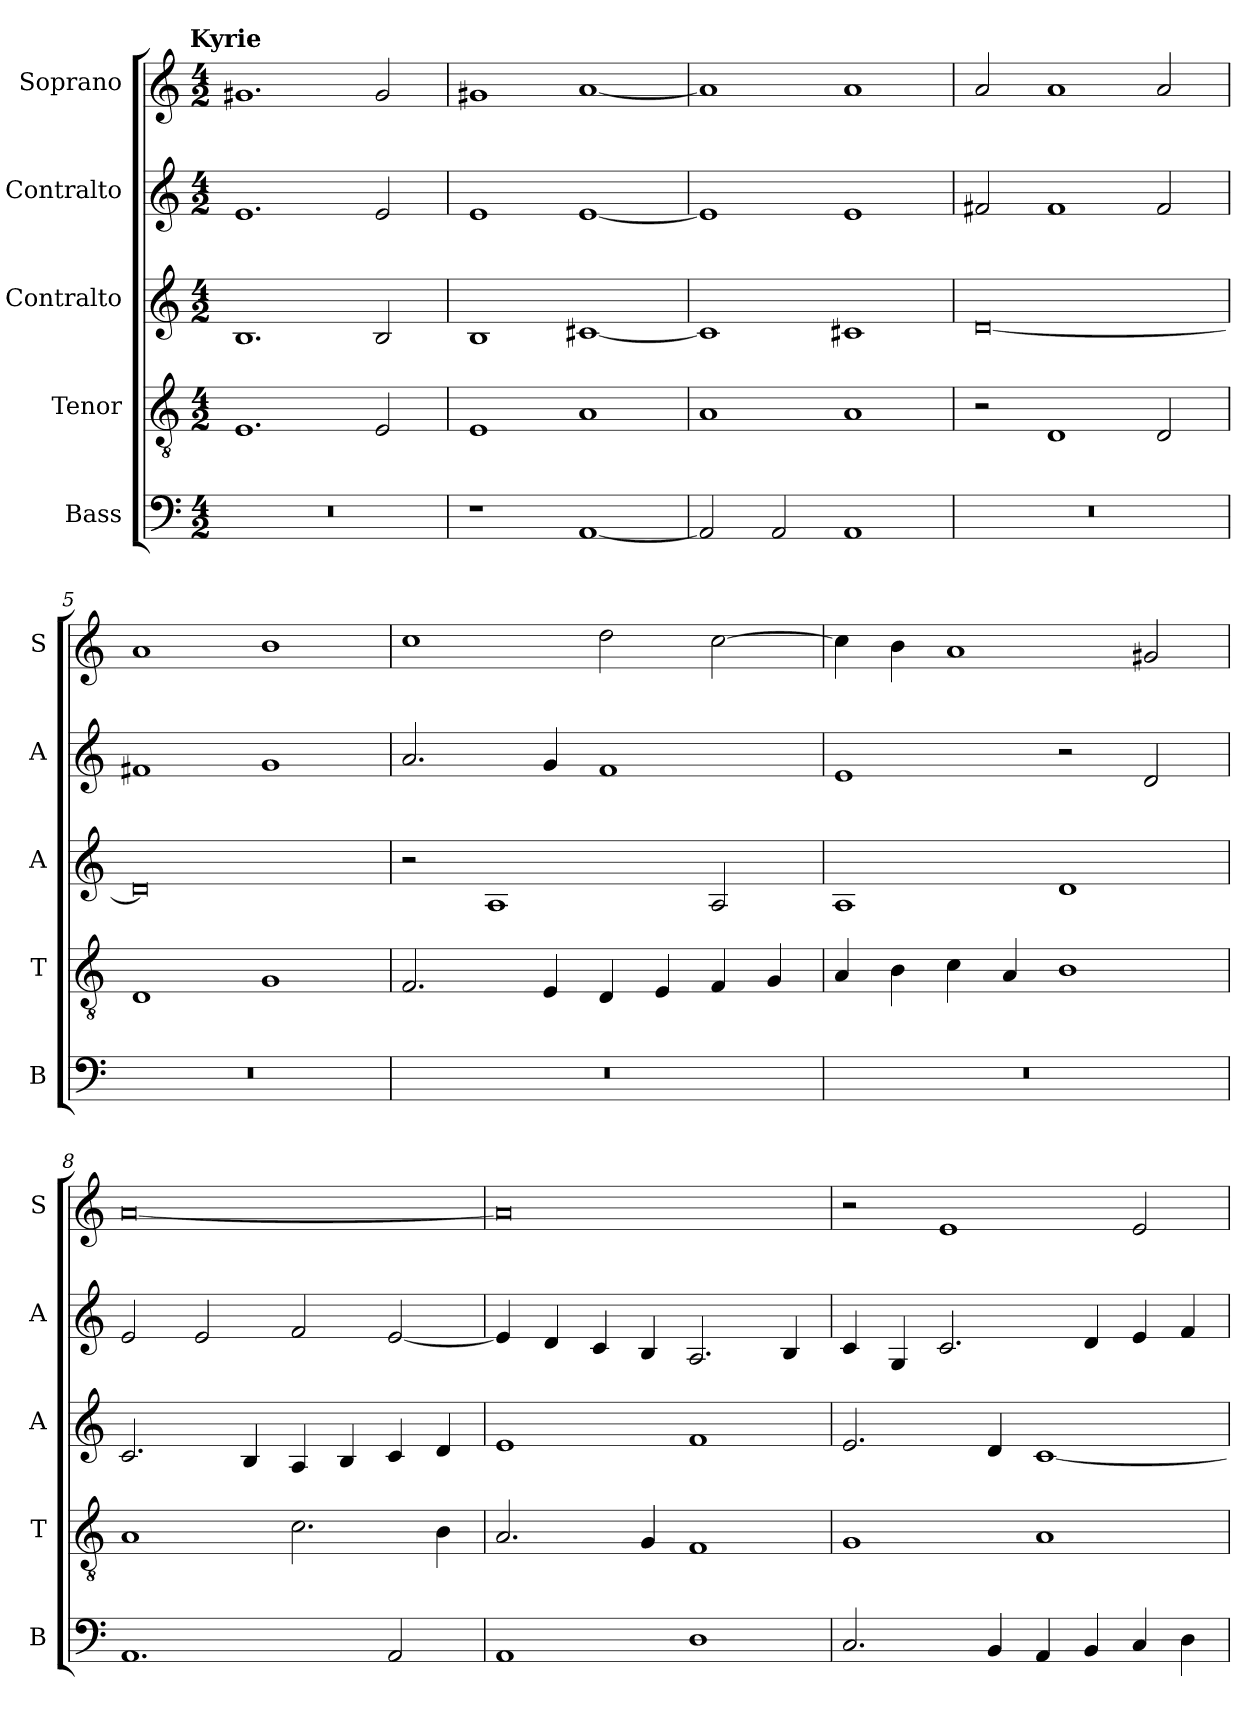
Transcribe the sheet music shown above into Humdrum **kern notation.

**kern	**kern	**kern	**kern	**kern
*part5	*part4	*part3	*part2	*part1
*staff5	*staff4	*staff3	*staff2	*staff1
*I"Bass	*I"Tenor	*I"Contralto	*I"Contralto	*I"Soprano
*I'B	*I'T	*I'A	*I'A	*I'S
*clefF4	*clefGv2	*clefG2	*clefG2	*clefG2
*k[]	*k[]	*k[]	*k[]	*k[]
*E:phr	*E:phr	*E:phr	*E:phr	*E:phr
!!LO:TX:omd:t=Kyrie
*M4/2	*M4/2	*M4/2	*M4/2	*M4/2
=1	=1	=1	=1	=1
0r	1.E	1.B	1.e	1.g#X
.	2E	2B	2e	2g#
=2	=2	=2	=2	=2
1r	1E	1B	1e	1g#X
[1AA	1A	[1c#X	[1e	[1a
=3	=3	=3	=3	=3
2AA]	1A	1c#]	1e]	1a]
2AA	.	.	.	.
1AA	1A	1c#X	1e	1a
=4	=4	=4	=4	=4
0r	2r	[0d	2f#X	2a
.	1D	.	1f#	1a
.	2D	.	2f#	2a
=5	=5	=5	=5	=5
0r	1D	0d]	1f#X	1a
.	1G	.	1g	1b
=6	=6	=6	=6	=6
0r	2.F	2r	2.a	1cc
.	.	1A	.	.
.	4E	.	4g	.
.	4D	.	1f	2dd
.	4E	.	.	.
.	4F	2A	.	[2cc
.	4G	.	.	.
=7	=7	=7	=7	=7
0r	4A	1A	1e	4cc]
.	4B	.	.	4b
.	4c	.	.	1a
.	4A	.	.	.
.	1B	1d	2r	.
.	.	.	2d	2g#X
=8	=8	=8	=8	=8
1.AA	1A	2.c	2e	[0a
.	.	.	2e	.
.	.	4B	.	.
.	2.c	4A	2f	.
.	.	4B	.	.
2AA	.	4c	[2e	.
.	4B	4d	.	.
=9	=9	=9	=9	=9
1AA	2.A	1e	4e]	0a]
.	.	.	4d	.
.	.	.	4c	.
.	4G	.	4B	.
1D	1F	1f	2.A	.
.	.	.	4B	.
=10	=10	=10	=10	=10
2.C	1G	2.e	4c	2r
.	.	.	4G	.
.	.	.	2.c	1e
4BB	.	4d	.	.
4AA	1A	[1c	.	.
4BB	.	.	4d	.
4C	.	.	4e	2e
4D	.	.	4f	.
=	=	=	=	=
*-	*-	*-	*-	*-
